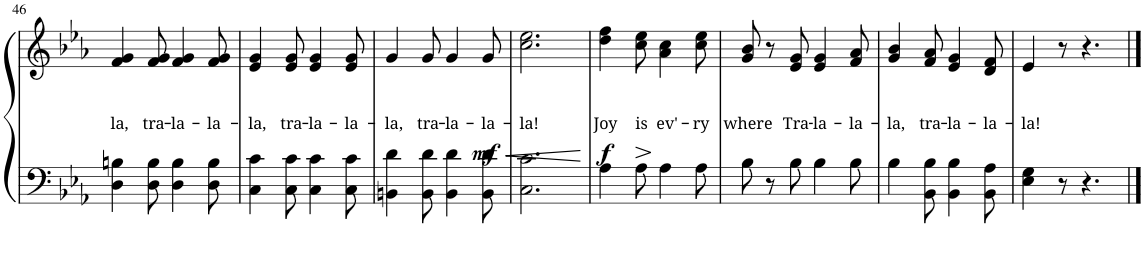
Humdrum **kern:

**kern	**kern	**text	**dynam
*part1	*part1	*part1	*part1
*staff2	*staff1	*staff1	*staff1/2
*I"Piano	*	*	*
*I'Pno.	*	*	*
!!LO:PB:g=z
*clefF4	*clefG2	*	*
*k[b-e-a-]	*k[b-e-a-]	*	*
*E-:	*E-:	*	*
*M6/8	*M6/8	*	*
=46	=46	=46	=46
!	!	!LO:LY:b	!
4D\ 4Bn\	4f/ 4g/	la,	.
!	!	!LO:LY:b	!
8D\ 8B\	8f/ 8g/	tra-	.
!	!	!LO:LY:b	!
4D\ 4B\	4f/ 4g/	-la-	.
!	!	!LO:LY:b	!
8D\ 8B\	8f/ 8g/	-la-	.
=47	=47	=47	=47
!	!	!LO:LY:b	!
4C\ 4c\	4e-/ 4g/	-la,	.
!	!	!LO:LY:b	!
8C\ 8c\	8e-/ 8g/	tra-	.
!	!	!LO:LY:b	!
4C\ 4c\	4e-/ 4g/	-la-	.
!	!	!LO:LY:b	!
8C\ 8c\	8e-/ 8g/	-la-	.
=48	=48	=48	=48
!	!	!LO:LY:b	!
4BBn\ 4d\	4g/	-la,	.
!	!	!LO:LY:b	!
8BB\ 8d\	8g/	tra-	.
!	!	!LO:LY:b	!
4BB\ 4d\	4g/	-la-	.
!	!	!LO:LY:b	!LO:HP:b
!	!	!	!LO:DY:n=1:b
8BB\ 8d\	8g/	-la-	< mf
=49	=49	=49	=49
!	!	!LO:LY:b	!
2.C\ 2.c\	2.cc\ 2.ee-\	-la!	.
.	.	.	[
=50	=50	=50	=50
!	!	!LO:LY:b	!LO:DY:b
4A-\	4dd\ 4ff\	Joy	f
!	!	!LO:LY:b	!LO:HP:b
8A-\	8cc\ 8ee-\	is	>
!	!	!LO:LY:b	!
4A-\	4a-\ 4cc\	ev'-	]
!	!	!LO:LY:b	!
8A-\	8cc\ 8ee-\	-ry	.
=51	=51	=51	=51
!	!	!LO:LY:b	!
8B-\	8g/ 8b-/	where	.
8r	8r	.	.
!	!	!LO:LY:b	!
8B-\	8e-/ 8g/	Tra-	.
!	!	!LO:LY:b	!
4B-\	4e-/ 4g/	-la-	.
!	!	!LO:LY:b	!
8B-\	8f/ 8a-/	-la-	.
=52	=52	=52	=52
!	!	!LO:LY:b	!
4B-\	4g/ 4b-/	-la,	.
!	!	!LO:LY:b	!
8BB-\ 8B-\	8f/ 8a-/	tra-	.
!	!	!LO:LY:b	!
4BB-\ 4B-\	4e-/ 4g/	-la-	.
!	!	!LO:LY:b	!
8BB-\ 8A-\	8d/ 8f/	-la-	.
=53	=53	=53	=53
!	!	!LO:LY:b	!
4E-\ 4G\	4e-/	-la!	.
8r	8r	.	.
4.r	4.r	.	.
==	==	==	==
*-	*-	*-	*-
